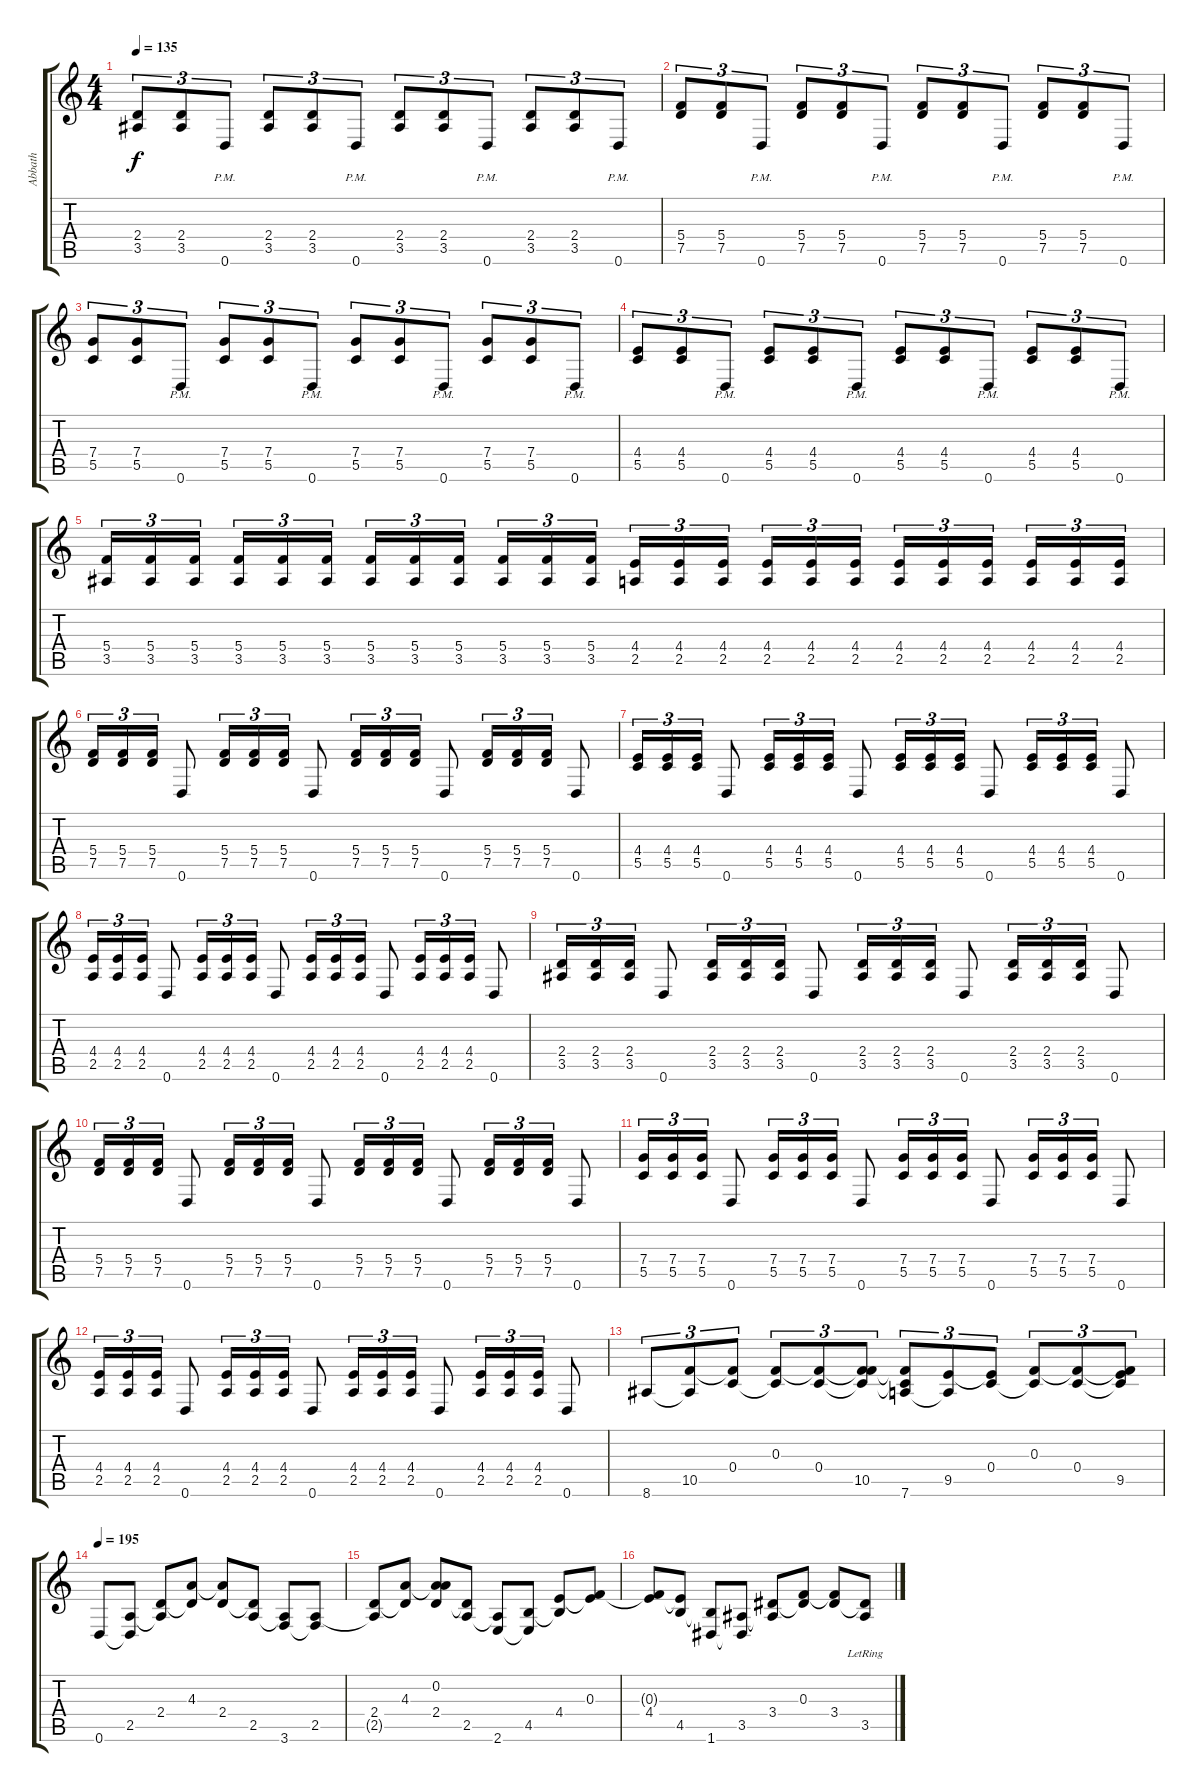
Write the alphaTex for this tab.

\track ("Abbath" "Abbath") {instrument distortionguitar}
\staff {score tabs}
\tuning (D4 A3 F3 C3 G2 D2) {hide}
\ts (4 4)
\tempo 135
\clef g2
\ks c
(2.4 3.5).8{tu (3 2) dy f} (2.4 3.5).8{tu (3 2)} 0.6{pm}.8{tu (3 2)} (2.4 3.5).8{tu (3 2)} (2.4 3.5).8{tu (3 2)} 0.6{pm}.8{tu (3 2)} (2.4 3.5).8{tu (3 2)} (2.4 3.5).8{tu (3 2)} 0.6{pm}.8{tu (3 2)} (2.4 3.5).8{tu (3 2)} (2.4 3.5).8{tu (3 2)} 0.6{pm}.8{tu (3 2)} |
(5.4 7.5).8{tu (3 2)} (5.4 7.5).8{tu (3 2)} 0.6{pm}.8{tu (3 2)} (5.4 7.5).8{tu (3 2)} (5.4 7.5).8{tu (3 2)} 0.6{pm}.8{tu (3 2)} (5.4 7.5).8{tu (3 2)} (5.4 7.5).8{tu (3 2)} 0.6{pm}.8{tu (3 2)} (5.4 7.5).8{tu (3 2)} (5.4 7.5).8{tu (3 2)} 0.6{pm}.8{tu (3 2)} |
(7.4 5.5).8{tu (3 2)} (7.4 5.5).8{tu (3 2)} 0.6{pm}.8{tu (3 2)} (7.4 5.5).8{tu (3 2)} (7.4 5.5).8{tu (3 2)} 0.6{pm}.8{tu (3 2)} (7.4 5.5).8{tu (3 2)} (7.4 5.5).8{tu (3 2)} 0.6{pm}.8{tu (3 2)} (7.4 5.5).8{tu (3 2)} (7.4 5.5).8{tu (3 2)} 0.6{pm}.8{tu (3 2)} |
(4.4 5.5).8{tu (3 2)} (4.4 5.5).8{tu (3 2)} 0.6{pm}.8{tu (3 2)} (4.4 5.5).8{tu (3 2)} (4.4 5.5).8{tu (3 2)} 0.6{pm}.8{tu (3 2)} (4.4 5.5).8{tu (3 2)} (4.4 5.5).8{tu (3 2)} 0.6{pm}.8{tu (3 2)} (4.4 5.5).8{tu (3 2)} (4.4 5.5).8{tu (3 2)} 0.6{pm}.8{tu (3 2)} |
(5.4 3.5).16{tu (3 2)} (5.4 3.5).16{tu (3 2)} (5.4 3.5).16{tu (3 2) beam splitsecondary} (5.4 3.5).16{tu (3 2)} (5.4 3.5).16{tu (3 2)} (5.4 3.5).16{tu (3 2)} (5.4 3.5).16{tu (3 2)} (5.4 3.5).16{tu (3 2)} (5.4 3.5).16{tu (3 2) beam splitsecondary} (5.4 3.5).16{tu (3 2)} (5.4 3.5).16{tu (3 2)} (5.4 3.5).16{tu (3 2)} (4.4 2.5).16{tu (3 2)} (4.4 2.5).16{tu (3 2)} (4.4 2.5).16{tu (3 2) beam splitsecondary} (4.4 2.5).16{tu (3 2)} (4.4 2.5).16{tu (3 2)} (4.4 2.5).16{tu (3 2)} (4.4 2.5).16{tu (3 2)} (4.4 2.5).16{tu (3 2)} (4.4 2.5).16{tu (3 2) beam splitsecondary} (4.4 2.5).16{tu (3 2)} (4.4 2.5).16{tu (3 2)} (4.4 2.5).16{tu (3 2)} |
(5.4 7.5).16{tu (3 2)} (5.4 7.5).16{tu (3 2)} (5.4 7.5).16{tu (3 2)} 0.6.8 (5.4 7.5).16{tu (3 2)} (5.4 7.5).16{tu (3 2)} (5.4 7.5).16{tu (3 2)} 0.6.8 (5.4 7.5).16{tu (3 2)} (5.4 7.5).16{tu (3 2)} (5.4 7.5).16{tu (3 2)} 0.6.8 (5.4 7.5).16{tu (3 2)} (5.4 7.5).16{tu (3 2)} (5.4 7.5).16{tu (3 2)} 0.6.8 |
(4.4 5.5).16{tu (3 2)} (4.4 5.5).16{tu (3 2)} (4.4 5.5).16{tu (3 2)} 0.6.8 (4.4 5.5).16{tu (3 2)} (4.4 5.5).16{tu (3 2)} (4.4 5.5).16{tu (3 2)} 0.6.8 (4.4 5.5).16{tu (3 2)} (4.4 5.5).16{tu (3 2)} (4.4 5.5).16{tu (3 2)} 0.6.8 (4.4 5.5).16{tu (3 2)} (4.4 5.5).16{tu (3 2)} (4.4 5.5).16{tu (3 2)} 0.6.8 |
(4.4 2.5).16{tu (3 2)} (4.4 2.5).16{tu (3 2)} (4.4 2.5).16{tu (3 2)} 0.6.8 (4.4 2.5).16{tu (3 2)} (4.4 2.5).16{tu (3 2)} (4.4 2.5).16{tu (3 2)} 0.6.8 (4.4 2.5).16{tu (3 2)} (4.4 2.5).16{tu (3 2)} (4.4 2.5).16{tu (3 2)} 0.6.8 (4.4 2.5).16{tu (3 2)} (4.4 2.5).16{tu (3 2)} (4.4 2.5).16{tu (3 2)} 0.6.8 |
(2.4 3.5).16{tu (3 2)} (2.4 3.5).16{tu (3 2)} (2.4 3.5).16{tu (3 2)} 0.6.8 (2.4 3.5).16{tu (3 2)} (2.4 3.5).16{tu (3 2)} (2.4 3.5).16{tu (3 2)} 0.6.8 (2.4 3.5).16{tu (3 2)} (2.4 3.5).16{tu (3 2)} (2.4 3.5).16{tu (3 2)} 0.6.8 (2.4 3.5).16{tu (3 2)} (2.4 3.5).16{tu (3 2)} (2.4 3.5).16{tu (3 2)} 0.6.8 |
(5.4 7.5).16{tu (3 2)} (5.4 7.5).16{tu (3 2)} (5.4 7.5).16{tu (3 2)} 0.6.8 (5.4 7.5).16{tu (3 2)} (5.4 7.5).16{tu (3 2)} (5.4 7.5).16{tu (3 2)} 0.6.8 (5.4 7.5).16{tu (3 2)} (5.4 7.5).16{tu (3 2)} (5.4 7.5).16{tu (3 2)} 0.6.8 (5.4 7.5).16{tu (3 2)} (5.4 7.5).16{tu (3 2)} (5.4 7.5).16{tu (3 2)} 0.6.8 |
(7.4 5.5).16{tu (3 2)} (7.4 5.5).16{tu (3 2)} (7.4 5.5).16{tu (3 2)} 0.6.8 (7.4 5.5).16{tu (3 2)} (7.4 5.5).16{tu (3 2)} (7.4 5.5).16{tu (3 2)} 0.6.8 (7.4 5.5).16{tu (3 2)} (7.4 5.5).16{tu (3 2)} (7.4 5.5).16{tu (3 2)} 0.6.8 (7.4 5.5).16{tu (3 2)} (7.4 5.5).16{tu (3 2)} (7.4 5.5).16{tu (3 2)} 0.6.8 |
(4.4 2.5).16{tu (3 2)} (4.4 2.5).16{tu (3 2)} (4.4 2.5).16{tu (3 2)} 0.6.8 (4.4 2.5).16{tu (3 2)} (4.4 2.5).16{tu (3 2)} (4.4 2.5).16{tu (3 2)} 0.6.8 (4.4 2.5).16{tu (3 2)} (4.4 2.5).16{tu (3 2)} (4.4 2.5).16{tu (3 2)} 0.6.8 (4.4 2.5).16{tu (3 2)} (4.4 2.5).16{tu (3 2)} (4.4 2.5).16{tu (3 2)} 0.6.8 |
8.6.8{tu (3 2)} (10.5 8.6{t}).8{tu (3 2)} (0.4 10.5{t}).8{tu (3 2)} (0.3 0.4{t}).8{tu (3 2)} (0.3{t} 0.4).8{tu (3 2)} (0.3{t} 0.4{t} 10.5).8{tu (3 2)} (0.4{t} 10.5{t} 7.6).8{tu (3 2)} (9.5 7.6{t}).8{tu (3 2)} (0.4 9.5{t}).8{tu (3 2)} (0.3 0.4{t}).8{tu (3 2)} (0.3{t} 0.4).8{tu (3 2)} (0.3{t} 0.4{t} 9.5).8{tu (3 2)} |
\tempo 195
0.6.8 (2.5 0.6{t}).8 (2.4 2.5{t}).8 (4.3 2.4{t}).8 (4.3{t} 2.4).8 (2.4{t} 2.5).8 (2.5{t} 3.6).8 (2.5 3.6{t}).8 |
(2.4 2.5{t}).8 (4.3 2.4{t}).8 (0.2 4.3{t} 2.4).8 (2.4{t} 2.5).8 (2.5{t} 2.6).8 (4.5 2.6{t}).8 (4.4 4.5{t}).8 (0.3 4.4{t}).8 |
(0.3{t} 4.4).8 (4.4{t} 4.5).8 (4.5{t} 1.6).8 (3.5 1.6{t}).8 (3.4 3.5{t}).8 (0.3 3.4{t}).8 (0.3{t} 3.4).8 (3.4{t} 3.5{lr}).8
